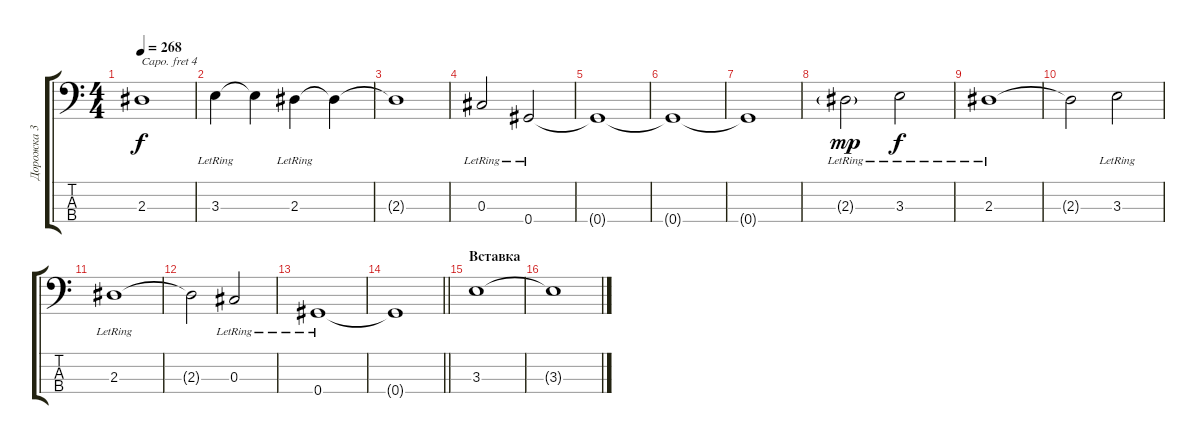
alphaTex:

\track ("Дорожка 3" "Дорожка 3") {instrument electricbassfinger}
\staff {score tabs}
\capo 4
\tuning (G2 D2 A1 E1) {hide}
\ts (4 4)
\tempo 268
\clef f4
\ks c
2.3{t}.1{dy f} |
3.3{lr}.4 3.3{t}.4 2.3{lr}.4 2.3{t}.4 |
2.3{t}.1 |
0.3{lr}.2 0.4{lr}.2 |
0.4{t}.1 |
0.4{t}.1 |
0.4{t}.1 |
2.3{g lr}.2{dy mp} 3.3{lr}.2{dy f} |
2.3{lr}.1 |
2.3{t}.2 3.3{lr}.2 |
2.3{lr}.1 |
2.3{t}.2 0.3{lr}.2 |
0.4{lr}.1 |
\barLineRight lightlight
0.4{t}.1 |
\section ("" "Вставка")
3.3.1 |
3.3{t}.1
